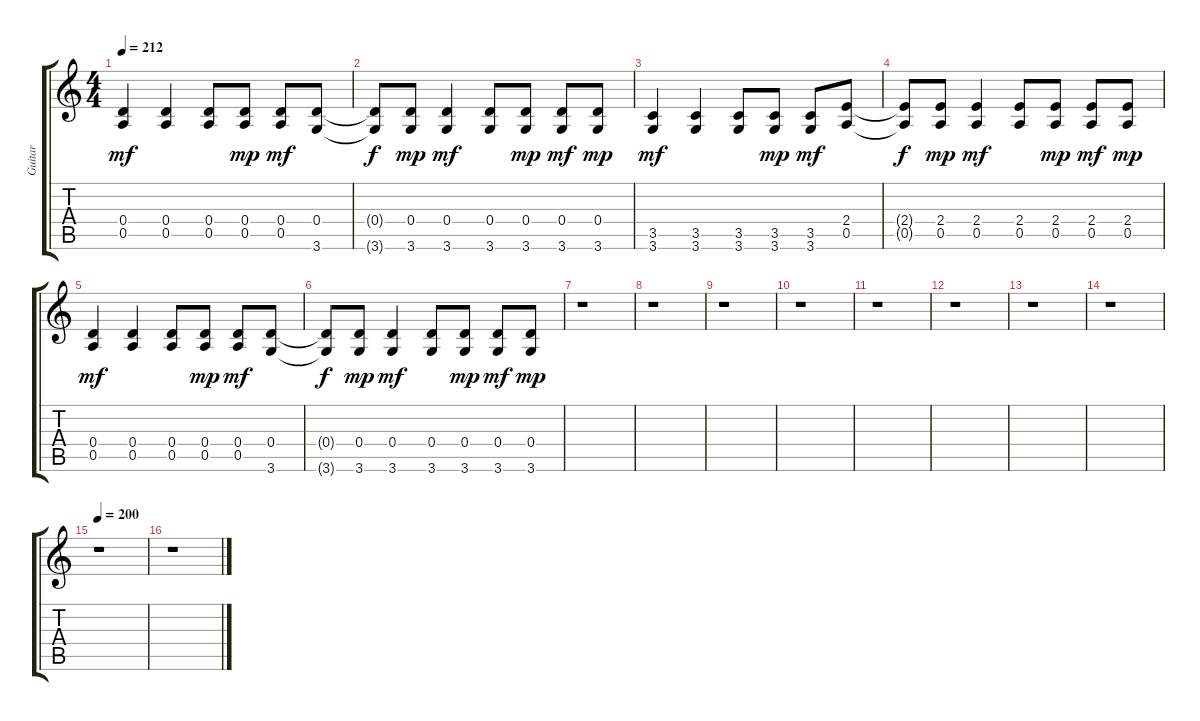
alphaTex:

\track ("Guitar" "Guitar") {instrument overdrivenguitar}
\staff {score tabs}
\tuning (E4 B3 G3 D3 A2 E2) {hide}
\ts (4 4)
\tempo 212
\clef g2
\ks c
(0.4 0.5).4{dy mf} (0.4 0.5).4 (0.4 0.5).8 (0.4 0.5).8{dy mp} (0.4 0.5).8{dy mf} (0.4 3.6).8 |
(0.4{t} 3.6{t}).8{dy f} (0.4 3.6).8{dy mp} (0.4 3.6).4{dy mf} (0.4 3.6).8 (0.4 3.6).8{dy mp} (0.4 3.6).8{dy mf} (0.4 3.6).8{dy mp} |
(3.5 3.6).4{dy mf} (3.5 3.6).4 (3.5 3.6).8 (3.5 3.6).8{dy mp} (3.5 3.6).8{dy mf} (2.4 0.5).8 |
(2.4{t} 0.5{t}).8{dy f} (2.4 0.5).8{dy mp} (2.4 0.5).4{dy mf} (2.4 0.5).8 (2.4 0.5).8{dy mp} (2.4 0.5).8{dy mf} (2.4 0.5).8{dy mp} |
(0.4 0.5).4{dy mf} (0.4 0.5).4 (0.4 0.5).8 (0.4 0.5).8{dy mp} (0.4 0.5).8{dy mf} (0.4 3.6).8 |
(0.4{t} 3.6{t}).8{dy f} (0.4 3.6).8{dy mp} (0.4 3.6).4{dy mf} (0.4 3.6).8 (0.4 3.6).8{dy mp} (0.4 3.6).8{dy mf} (0.4 3.6).8{dy mp} |
r.1 |
r.1 |
r.1 |
r.1 |
r.1 |
r.1 |
r.1 |
r.1 |
\tempo 200
r.1 |
r.1
